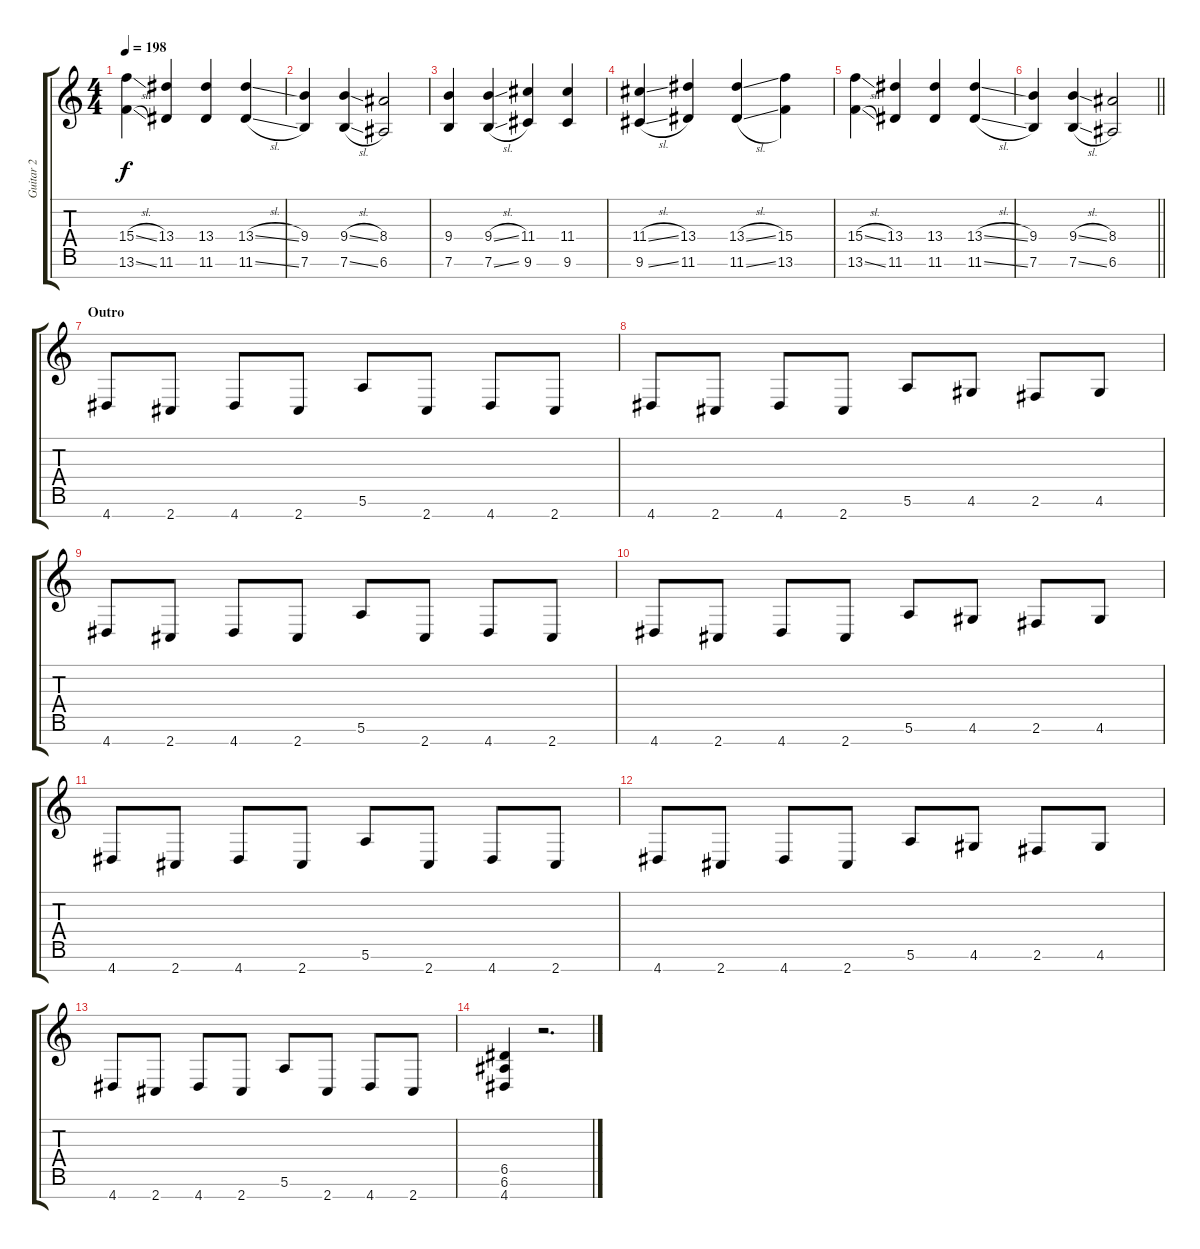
\track ("Guitar 2" "Guitar 2") {instrument acousticguitarsteel}
\staff {score tabs}
\tuning (E4 B3 G3 D3 A2 E2 B1) {hide}
\ts (4 4)
\tempo 198
\clef g2
\ks c
(15.4{sl} 13.6{sl}).4{dy f} (13.4 11.6).4 (13.4 11.6).4 (13.4{sl} 11.6{sl}).4 |
(9.4 7.6).4 (9.4{sl} 7.6{sl}).4 (8.4 6.6).2 |
(9.4 7.6).4 (9.4{sl} 7.6{sl}).4 (11.4 9.6).4 (11.4 9.6).4 |
(11.4{sl} 9.6{sl}).4 (13.4 11.6).4 (13.4{sl} 11.6{sl}).4 (15.4 13.6).4 |
(15.4{sl} 13.6{sl}).4 (13.4 11.6).4 (13.4 11.6).4 (13.4{sl} 11.6{sl}).4 |
\barLineRight lightlight
(9.4 7.6).4 (9.4{sl} 7.6{sl}).4 (8.4 6.6).2 |
\section ("" "Outro")
4.7.8{instrument distortionguitar} 2.7.8 4.7.8 2.7.8 5.6.8 2.7.8 4.7.8 2.7.8 |
4.7.8 2.7.8 4.7.8 2.7.8 5.6.8 4.6.8 2.6.8 4.6.8 |
4.7.8 2.7.8 4.7.8 2.7.8 5.6.8 2.7.8 4.7.8 2.7.8 |
4.7.8 2.7.8 4.7.8 2.7.8 5.6.8 4.6.8 2.6.8 4.6.8 |
4.7.8 2.7.8 4.7.8 2.7.8 5.6.8 2.7.8 4.7.8 2.7.8 |
4.7.8 2.7.8 4.7.8 2.7.8 5.6.8 4.6.8 2.6.8 4.6.8 |
4.7.8 2.7.8 4.7.8 2.7.8 5.6.8 2.7.8 4.7.8 2.7.8 |
(6.5 6.6 4.7).4 r.2{d}
